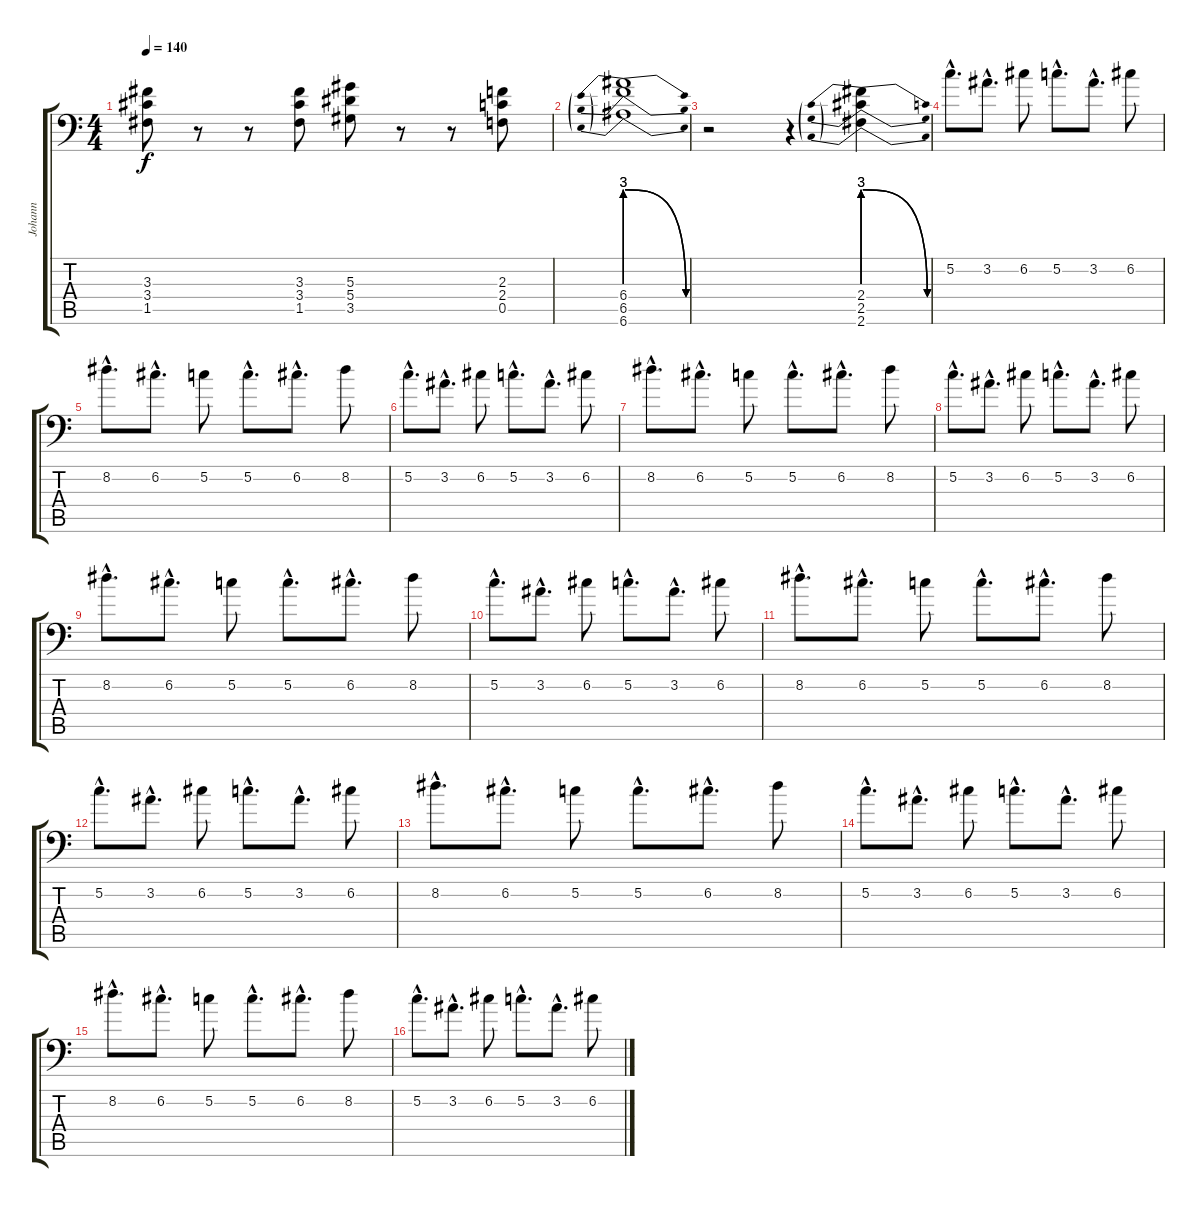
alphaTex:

\track ("Johann" "Johann") {instrument distortionguitar}
\staff {score tabs}
\tuning (C4 G3 Eb3 Bb2 F2 Bb1) {hide}
\ts (4 4)
\tempo 140
\clef f4
\ks c
(3.3 3.4 1.5).8{dy f} r.8 r.8 (3.3 3.4 1.5).8 (5.3 5.4 3.5).8 r.8 r.8 (2.3 2.4 0.5).8 |
(6.4{be (prebendrelease 0 12 60 0)} 6.5{be (prebendrelease 0 12 60 0)} 6.6{be (prebendrelease 0 12 60 0)}).1 |
r.2 r.4 (2.4{be (prebendrelease 0 12 60 0)} 2.5{be (prebendrelease 0 12 60 0)} 2.6{be (prebendrelease 0 12 60 0)}).4 |
5.2{hac}.8{d} 3.2{hac}.8{d} 6.2.8 5.2{hac}.8{d} 3.2{hac}.8{d} 6.2.8 |
8.2{hac}.8{d} 6.2{hac}.8{d} 5.2.8 5.2{hac}.8{d} 6.2{hac}.8{d} 8.2.8 |
5.2{hac}.8{d} 3.2{hac}.8{d} 6.2.8 5.2{hac}.8{d} 3.2{hac}.8{d} 6.2.8 |
8.2{hac}.8{d} 6.2{hac}.8{d} 5.2.8 5.2{hac}.8{d} 6.2{hac}.8{d} 8.2.8 |
5.2{hac}.8{d} 3.2{hac}.8{d} 6.2.8 5.2{hac}.8{d} 3.2{hac}.8{d} 6.2.8 |
8.2{hac}.8{d} 6.2{hac}.8{d} 5.2.8 5.2{hac}.8{d} 6.2{hac}.8{d} 8.2.8 |
5.2{hac}.8{d} 3.2{hac}.8{d} 6.2.8 5.2{hac}.8{d} 3.2{hac}.8{d} 6.2.8 |
8.2{hac}.8{d} 6.2{hac}.8{d} 5.2.8 5.2{hac}.8{d} 6.2{hac}.8{d} 8.2.8 |
5.2{hac}.8{d} 3.2{hac}.8{d} 6.2.8 5.2{hac}.8{d} 3.2{hac}.8{d} 6.2.8 |
8.2{hac}.8{d} 6.2{hac}.8{d} 5.2.8 5.2{hac}.8{d} 6.2{hac}.8{d} 8.2.8 |
5.2{hac}.8{d} 3.2{hac}.8{d} 6.2.8 5.2{hac}.8{d} 3.2{hac}.8{d} 6.2.8 |
8.2{hac}.8{d} 6.2{hac}.8{d} 5.2.8 5.2{hac}.8{d} 6.2{hac}.8{d} 8.2.8 |
5.2{hac}.8{d} 3.2{hac}.8{d} 6.2.8 5.2{hac}.8{d} 3.2{hac}.8{d} 6.2.8
